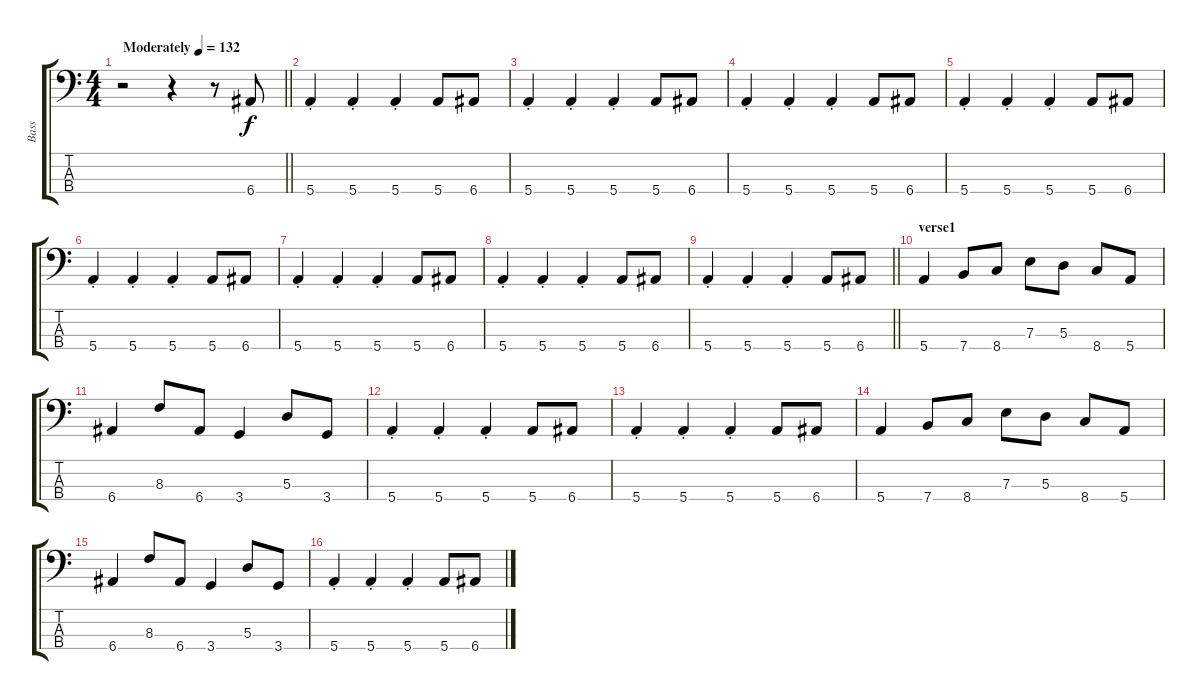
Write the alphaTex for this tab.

\track ("Bass" "Bass") {instrument electricbassfinger}
\staff {score tabs}
\tuning (G2 D2 A1 E1) {hide}
\ts (4 4)
\tempo (132 "Moderately")
\clef f4
\barLineRight lightlight
\ks c
r.2{dy f instrument electricbassfinger} r.4 r.8 6.4.8 |
5.4{st}.4 5.4{st}.4 5.4{st}.4 5.4.8 6.4.8 |
5.4{st}.4 5.4{st}.4 5.4{st}.4 5.4.8 6.4.8 |
5.4{st}.4 5.4{st}.4 5.4{st}.4 5.4.8 6.4.8 |
5.4{st}.4 5.4{st}.4 5.4{st}.4 5.4.8 6.4.8 |
5.4{st}.4 5.4{st}.4 5.4{st}.4 5.4.8 6.4.8 |
5.4{st}.4 5.4{st}.4 5.4{st}.4 5.4.8 6.4.8 |
5.4{st}.4 5.4{st}.4 5.4{st}.4 5.4.8 6.4.8 |
\barLineRight lightlight
5.4{st}.4 5.4{st}.4 5.4{st}.4 5.4.8 6.4.8 |
\section ("" "verse1")
5.4.4 7.4.8 8.4.8 7.3.8 5.3.8 8.4.8 5.4.8 |
6.4.4 8.3.8 6.4.8 3.4.4 5.3.8 3.4.8 |
5.4{st}.4 5.4{st}.4 5.4{st}.4 5.4.8 6.4.8 |
5.4{st}.4 5.4{st}.4 5.4{st}.4 5.4.8 6.4.8 |
5.4.4 7.4.8 8.4.8 7.3.8 5.3.8 8.4.8 5.4.8 |
6.4.4 8.3.8 6.4.8 3.4.4 5.3.8 3.4.8 |
5.4{st}.4 5.4{st}.4 5.4{st}.4 5.4.8 6.4.8
